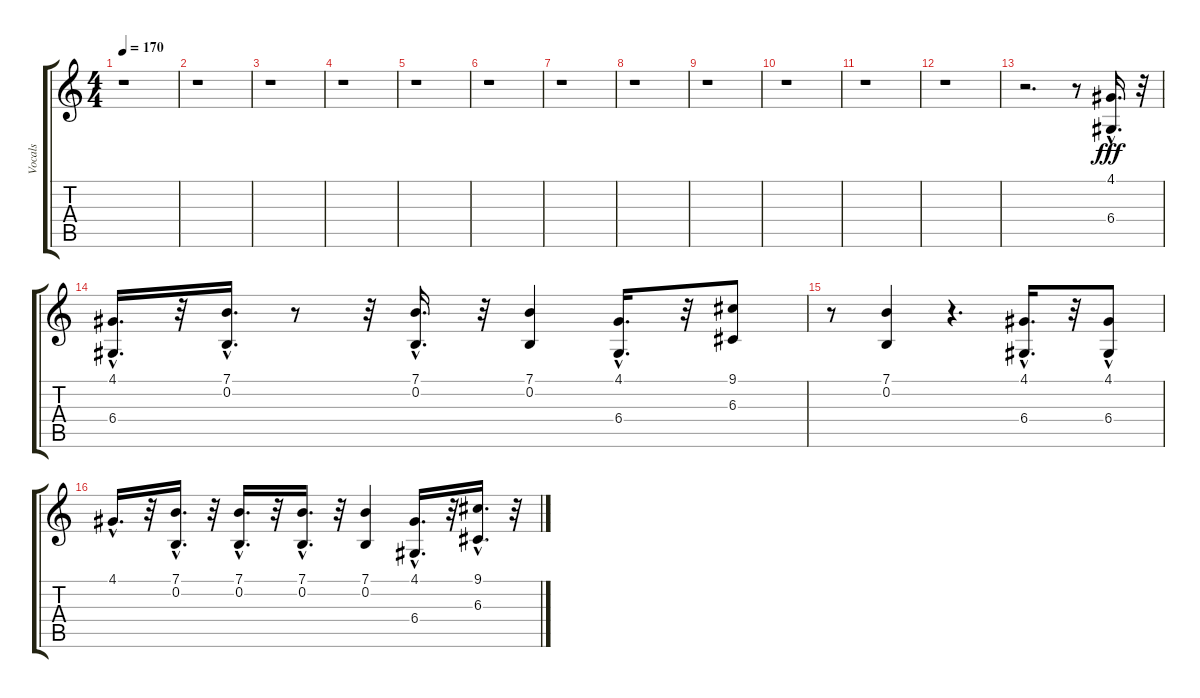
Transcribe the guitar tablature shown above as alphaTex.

\track ("Vocals" "Vocals") {instrument choiraahs}
\staff {score tabs}
\tuning (E4 B3 G3 D3 A2 E2) {hide}
\ts (4 4)
\tempo 170
\clef g2
\ks c
r.1{dy fff instrument choiraahs} |
r.1 |
r.1 |
r.1 |
r.1 |
r.1 |
r.1 |
r.1 |
r.1 |
r.1 |
r.1 |
r.1 |
r.2{d} r.8 (4.1{hac} 6.4{hac}).16{d} r.32 |
(4.1{hac} 6.4{hac}).16{d} r.32 (7.1{hac} 0.2{hac}).16{d} r.8 r.32 (7.1{hac} 0.2{hac}).16{d} r.32 (7.1 0.2).4 (4.1{hac} 6.4{hac}).16{d} r.32 (9.1 6.3).8 |
r.8 (7.1 0.2).4 r.4{d} (4.1{hac} 6.4{hac}).16{d} r.32 (4.1 6.4{hac}).8 |
4.1{hac}.16{d} r.32 (7.1{hac} 0.2{hac}).16{d} r.32 (7.1{hac} 0.2{hac}).16{d} r.32 (7.1{hac} 0.2{hac}).16{d} r.32 (7.1 0.2).4 (4.1{hac} 6.4{hac}).16{d} r.32 (9.1{hac} 6.3{hac}).16{d} r.32
